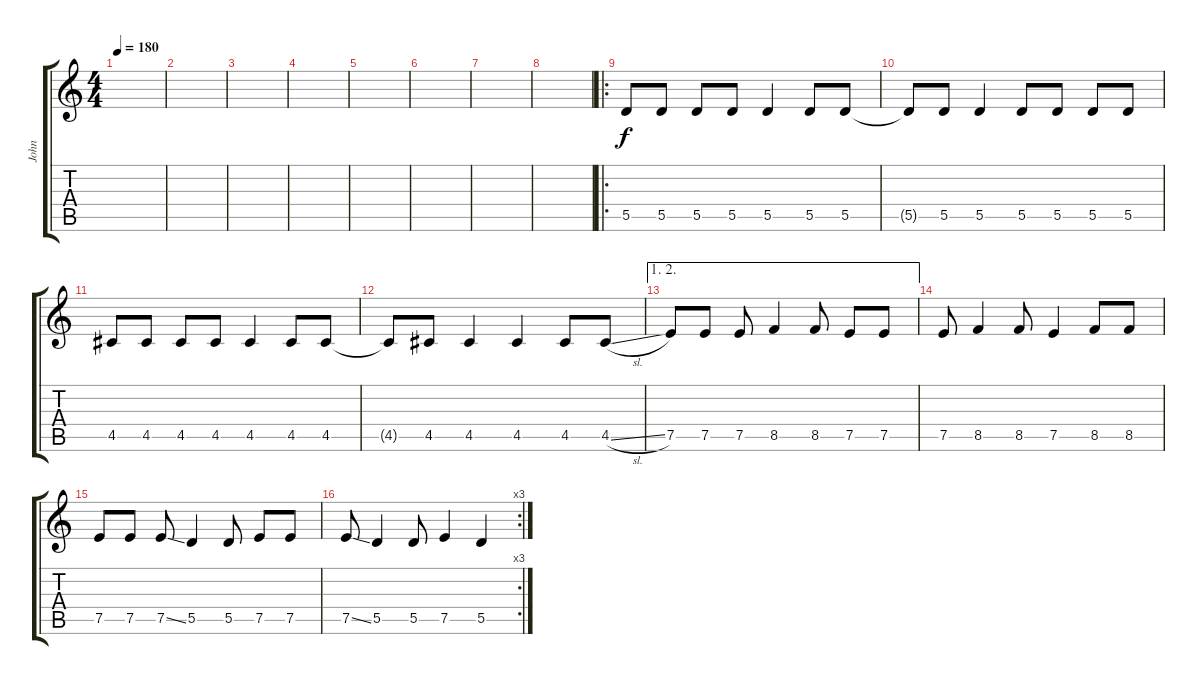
\track ("John" "John") {instrument overdrivenguitar}
\staff {score tabs}
\tuning (E4 B3 G3 D3 A2 E2) {hide}
\ts (4 4)
\tempo 180
\clef g2
\ks c
|
|
|
|
|
|
|
|
\ro
5.5.8 5.5.8 5.5.8 5.5.8 5.5.4 5.5.8 5.5.8 |
5.5{t}.8 5.5.8 5.5.4 5.5.8 5.5.8 5.5.8 5.5.8 |
4.5.8 4.5.8 4.5.8 4.5.8 4.5.4 4.5.8 4.5.8 |
4.5{t}.8 4.5.8 4.5.4 4.5.4 4.5.8 4.5{sl}.8 |
\ae (1 2)
7.5.8 7.5.8 7.5.8 8.5.4 8.5.8 7.5.8 7.5.8 |
7.5.8 8.5.4 8.5.8 7.5.4 8.5.8 8.5.8 |
7.5.8 7.5.8 7.5{ss}.8 5.5.4 5.5.8 7.5.8 7.5.8 |
\rc 3
7.5{ss}.8 5.5.4 5.5.8 7.5.4 5.5.4
